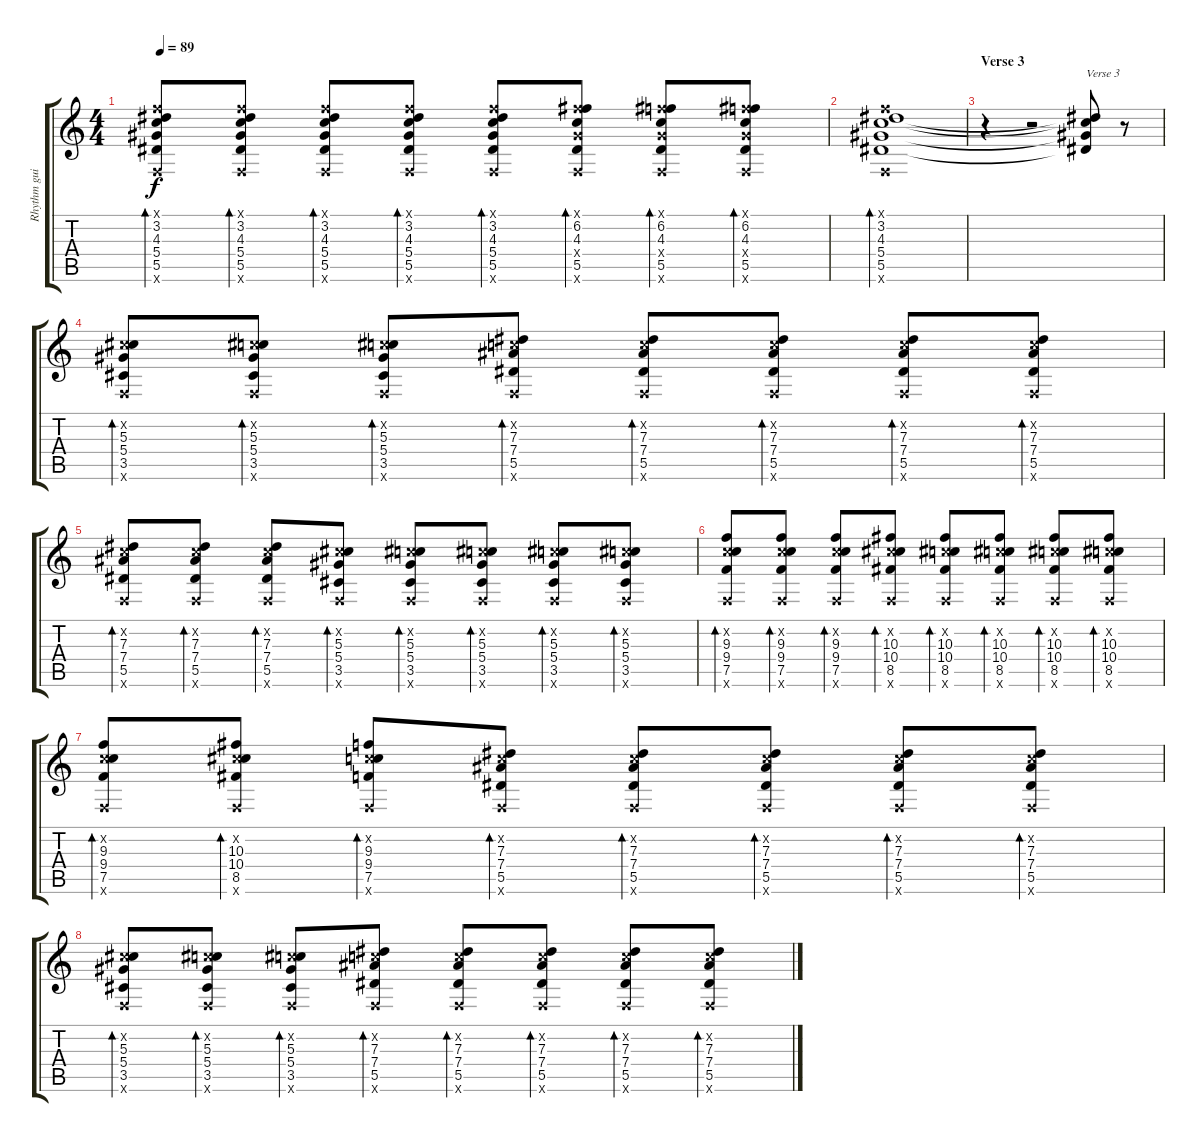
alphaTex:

\track ("Rhythm guitar" "Rhythm gui") {instrument overdrivenguitar}
\staff {score tabs}
\tuning (F4 C4 Ab3 Eb3 Bb2 F2) {hide}
\ts (4 4)
\tempo 89
\clef g2
\ks c
(0.1{x} 3.2 4.3 5.4 5.5 0.6{x}).8{bd 30 dy f} (0.1{x} 3.2 4.3 5.4 5.5 0.6{x}).8{bd 30} (0.1{x} 3.2 4.3 5.4 5.5 0.6{x}).8{bd 30} (0.1{x} 3.2 4.3 5.4 5.5 0.6{x}).8{bd 30} (0.1{x} 3.2 4.3 5.4 5.5 0.6{x}).8{bd 30} (0.1{x} 6.2 4.3 5.4{x} 5.5 0.6{x}).8{bd 30} (0.1{x} 6.2 4.3 5.4{x} 5.5 0.6{x}).8{bd 30} (0.1{x} 6.2 4.3 5.4{x} 5.5 0.6{x}).8{bd 30} |
(0.1{x} 3.2 4.3 5.4 5.5 0.6{x}).1{bd 30} |
\section ("" "Verse 3")
r.4 r.2 (3.2{t} 4.3{t} 5.4{t} 5.5{t}).8{txt "Verse 3"} r.8 |
(0.2{x} 5.3 5.4 3.5 0.6{x}).8{bd 30} (0.2{x} 5.3 5.4 3.5 0.6{x}).8{bd 30} (0.2{x} 5.3 5.4 3.5 0.6{x}).8{bd 30} (0.2{x} 7.3 7.4 5.5 0.6{x}).8{bd 30} (0.2{x} 7.3 7.4 5.5 0.6{x}).8{bd 30} (0.2{x} 7.3 7.4 5.5 0.6{x}).8{bd 30} (0.2{x} 7.3 7.4 5.5 0.6{x}).8{bd 30} (0.2{x} 7.3 7.4 5.5 0.6{x}).8{bd 30} |
(0.2{x} 7.3 7.4 5.5 0.6{x}).8{bd 30} (0.2{x} 7.3 7.4 5.5 0.6{x}).8{bd 30} (0.2{x} 7.3 7.4 5.5 0.6{x}).8{bd 30} (0.2{x} 5.3 5.4 3.5 0.6{x}).8{bd 30} (0.2{x} 5.3 5.4 3.5 0.6{x}).8{bd 30} (0.2{x} 5.3 5.4 3.5 0.6{x}).8{bd 30} (0.2{x} 5.3 5.4 3.5 0.6{x}).8{bd 30} (0.2{x} 5.3 5.4 3.5 0.6{x}).8{bd 30} |
(0.2{x} 9.3 9.4 7.5 0.6{x}).8{bd 30} (0.2{x} 9.3 9.4 7.5 0.6{x}).8{bd 30} (0.2{x} 9.3 9.4 7.5 0.6{x}).8{bd 30} (0.2{x} 10.3 10.4 8.5 0.6{x}).8{bd 30} (0.2{x} 10.3 10.4 8.5 0.6{x}).8{bd 30} (0.2{x} 10.3 10.4 8.5 0.6{x}).8{bd 30} (0.2{x} 10.3 10.4 8.5 0.6{x}).8{bd 30} (0.2{x} 10.3 10.4 8.5 0.6{x}).8{bd 30} |
(0.2{x} 9.3 9.4 7.5 0.6{x}).8{bd 30} (0.2{x} 10.3 10.4 8.5 0.6{x}).8{bd 30} (0.2{x} 9.3 9.4 7.5 0.6{x}).8{bd 30} (0.2{x} 7.3 7.4 5.5 0.6{x}).8{bd 30} (0.2{x} 7.3 7.4 5.5 0.6{x}).8{bd 30} (0.2{x} 7.3 7.4 5.5 0.6{x}).8{bd 30} (0.2{x} 7.3 7.4 5.5 0.6{x}).8{bd 30} (0.2{x} 7.3 7.4 5.5 0.6{x}).8{bd 30} |
(0.2{x} 5.3 5.4 3.5 0.6{x}).8{bd 30} (0.2{x} 5.3 5.4 3.5 0.6{x}).8{bd 30} (0.2{x} 5.3 5.4 3.5 0.6{x}).8{bd 30} (0.2{x} 7.3 7.4 5.5 0.6{x}).8{bd 30} (0.2{x} 7.3 7.4 5.5 0.6{x}).8{bd 30} (0.2{x} 7.3 7.4 5.5 0.6{x}).8{bd 30} (0.2{x} 7.3 7.4 5.5 0.6{x}).8{bd 30} (0.2{x} 7.3 7.4 5.5 0.6{x}).8{bd 30}
